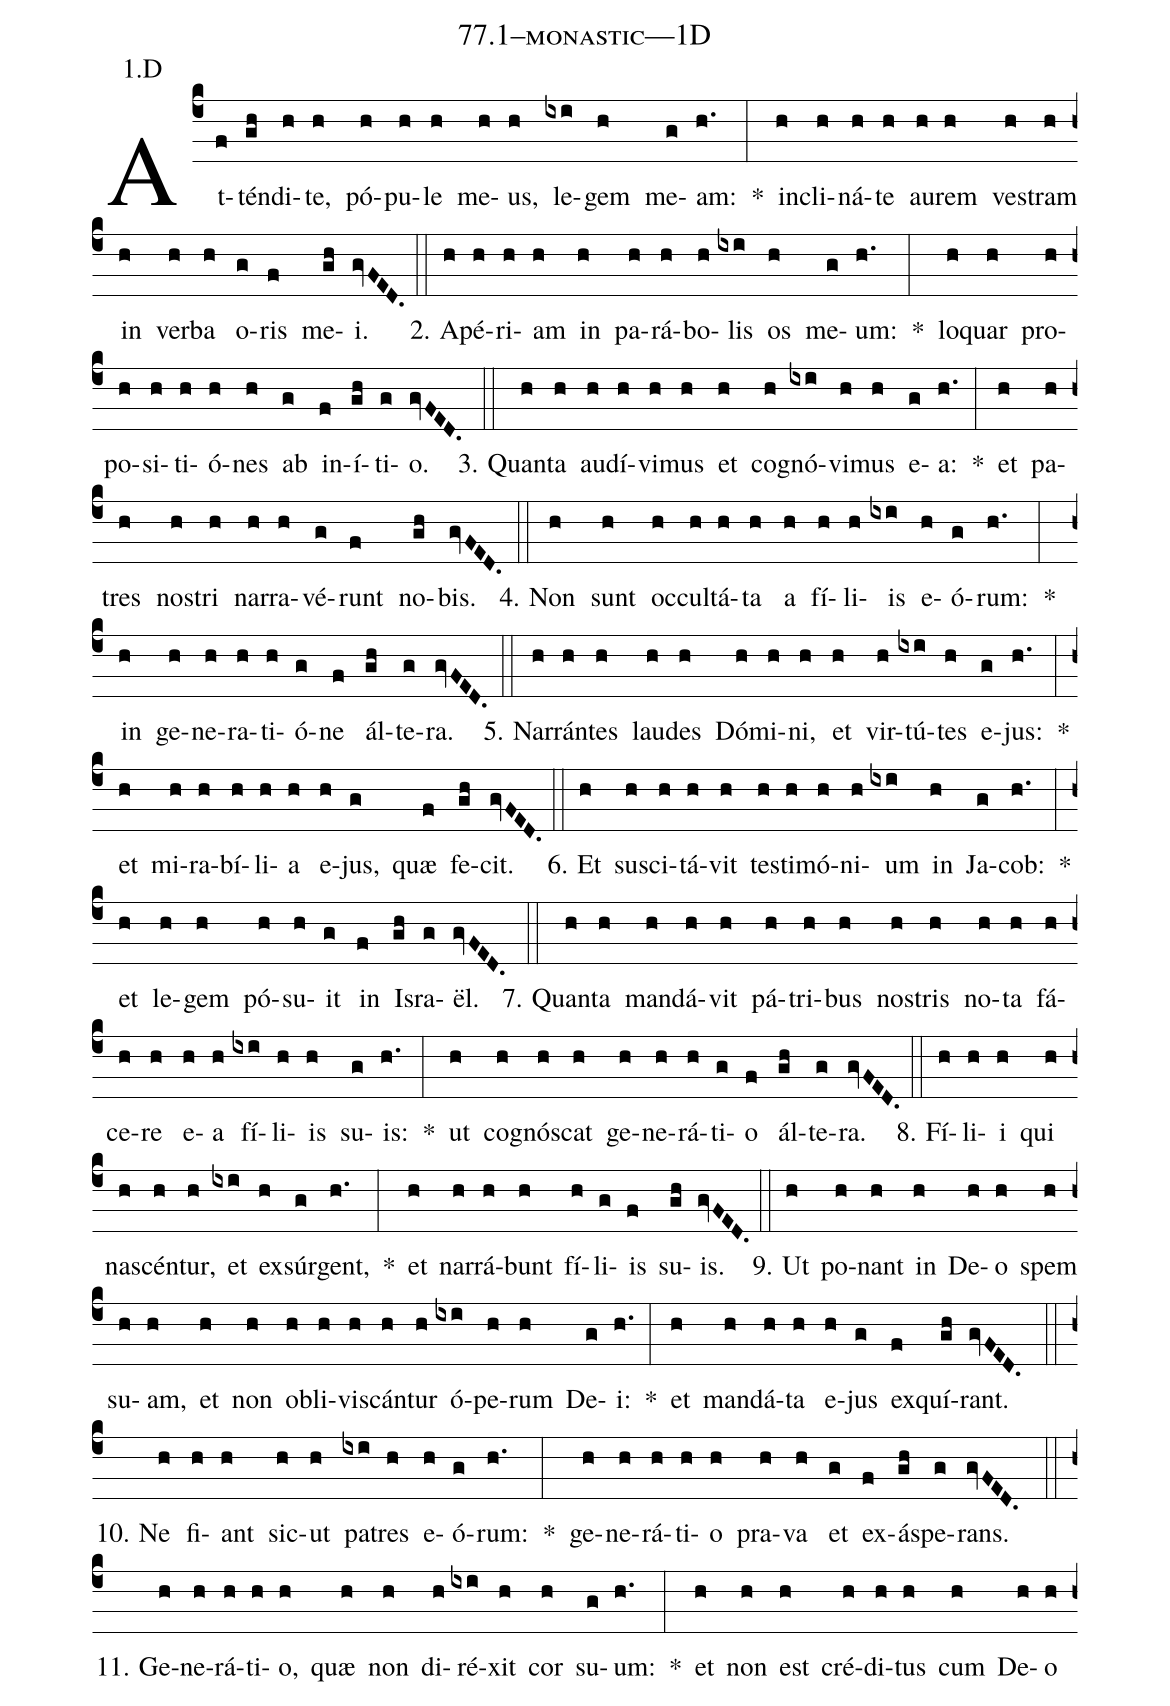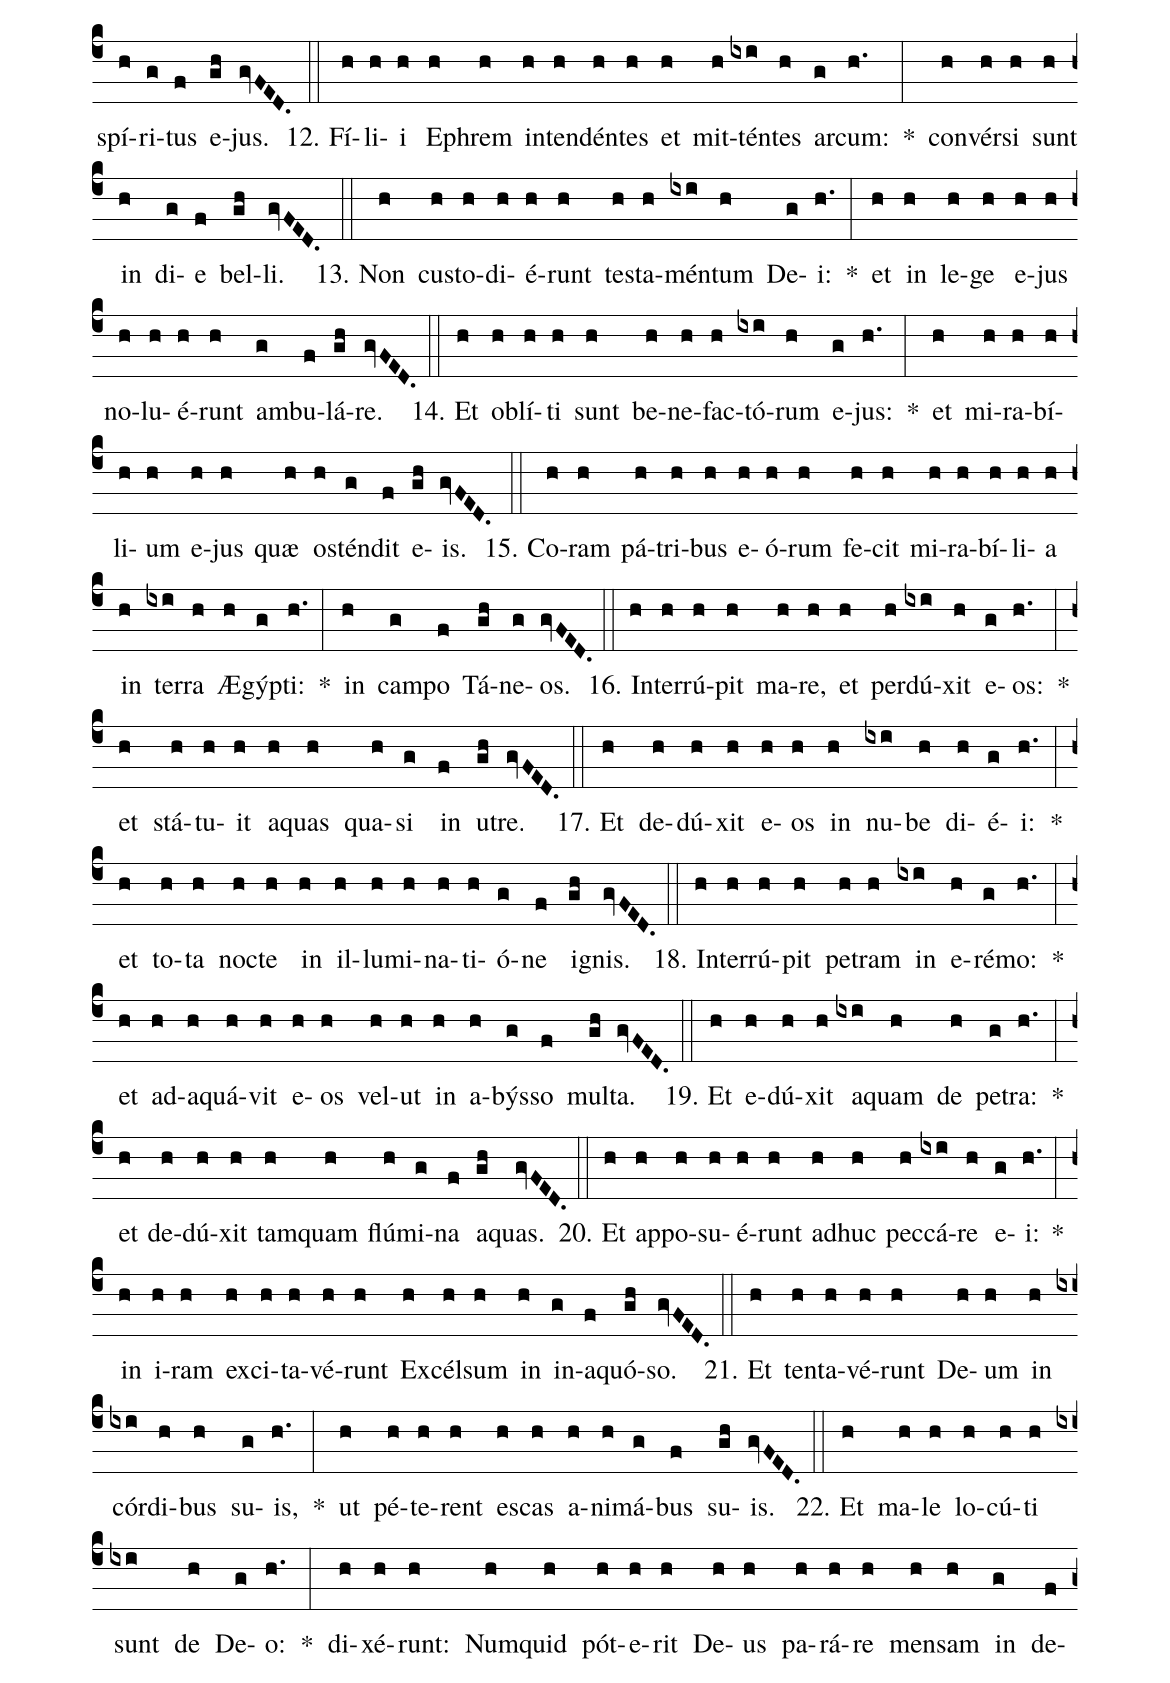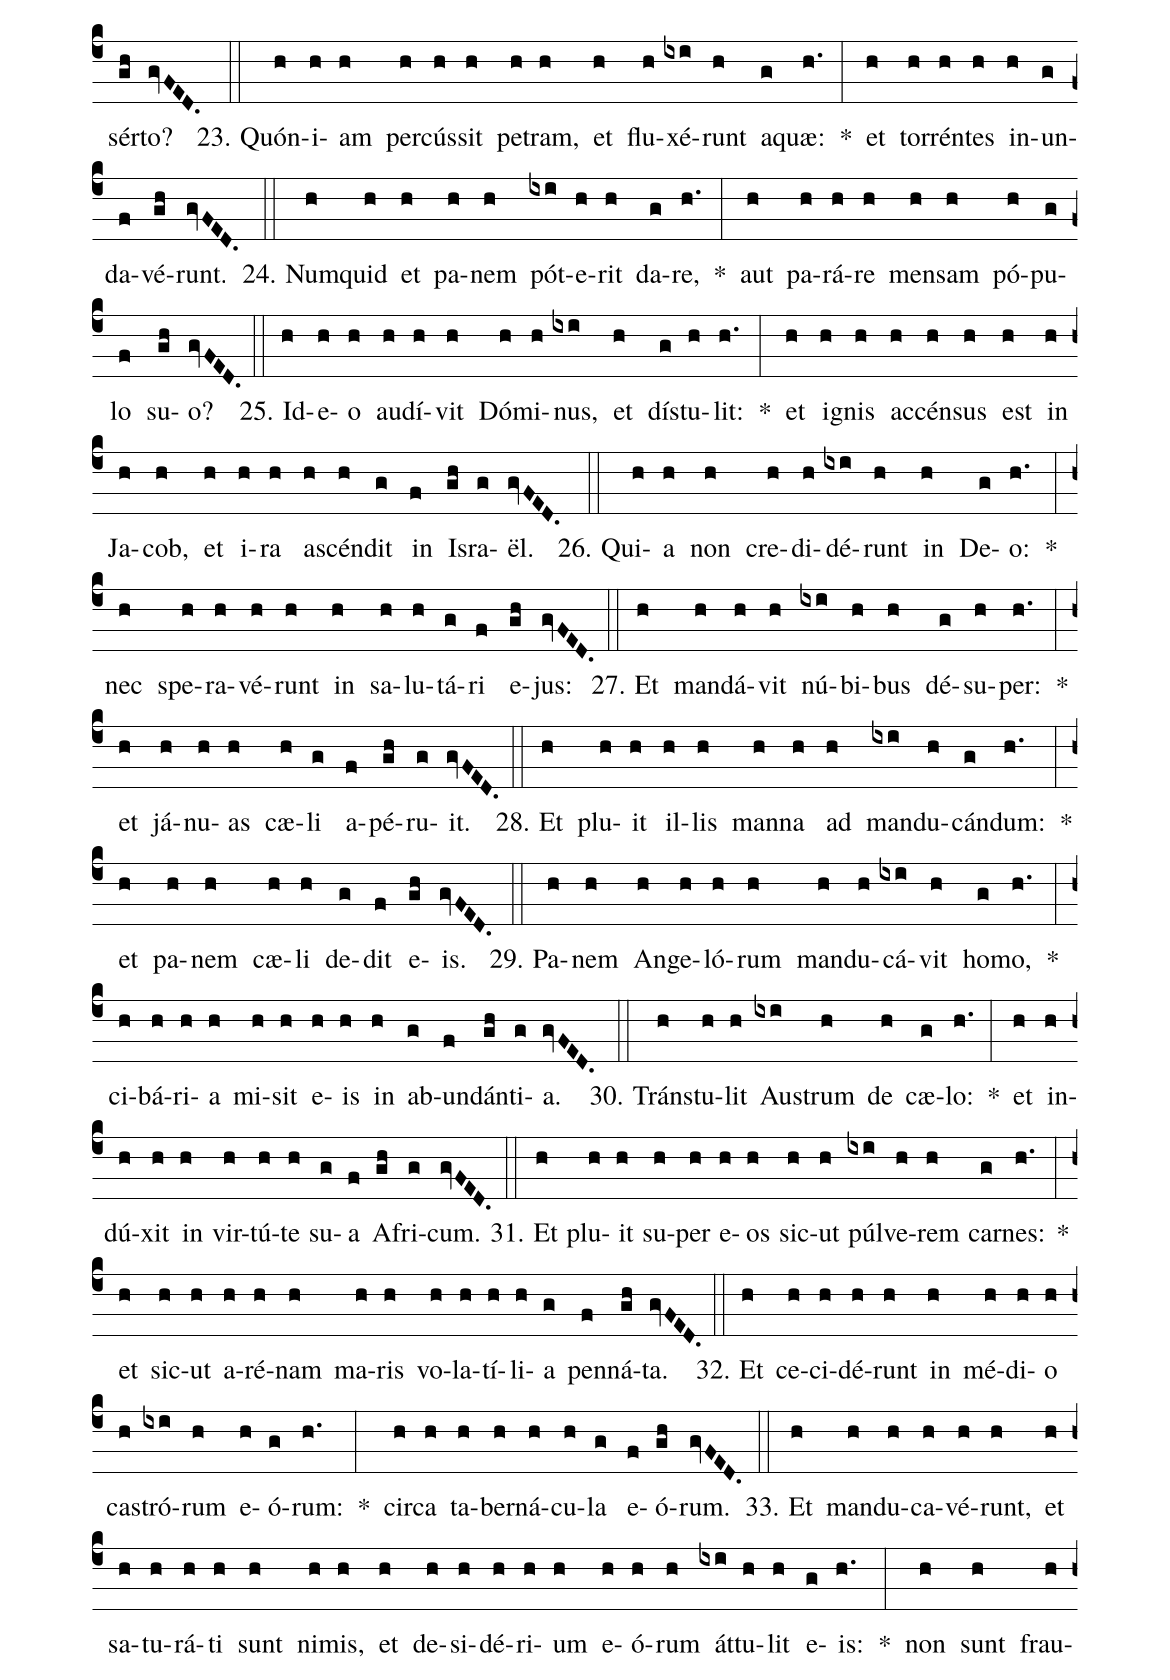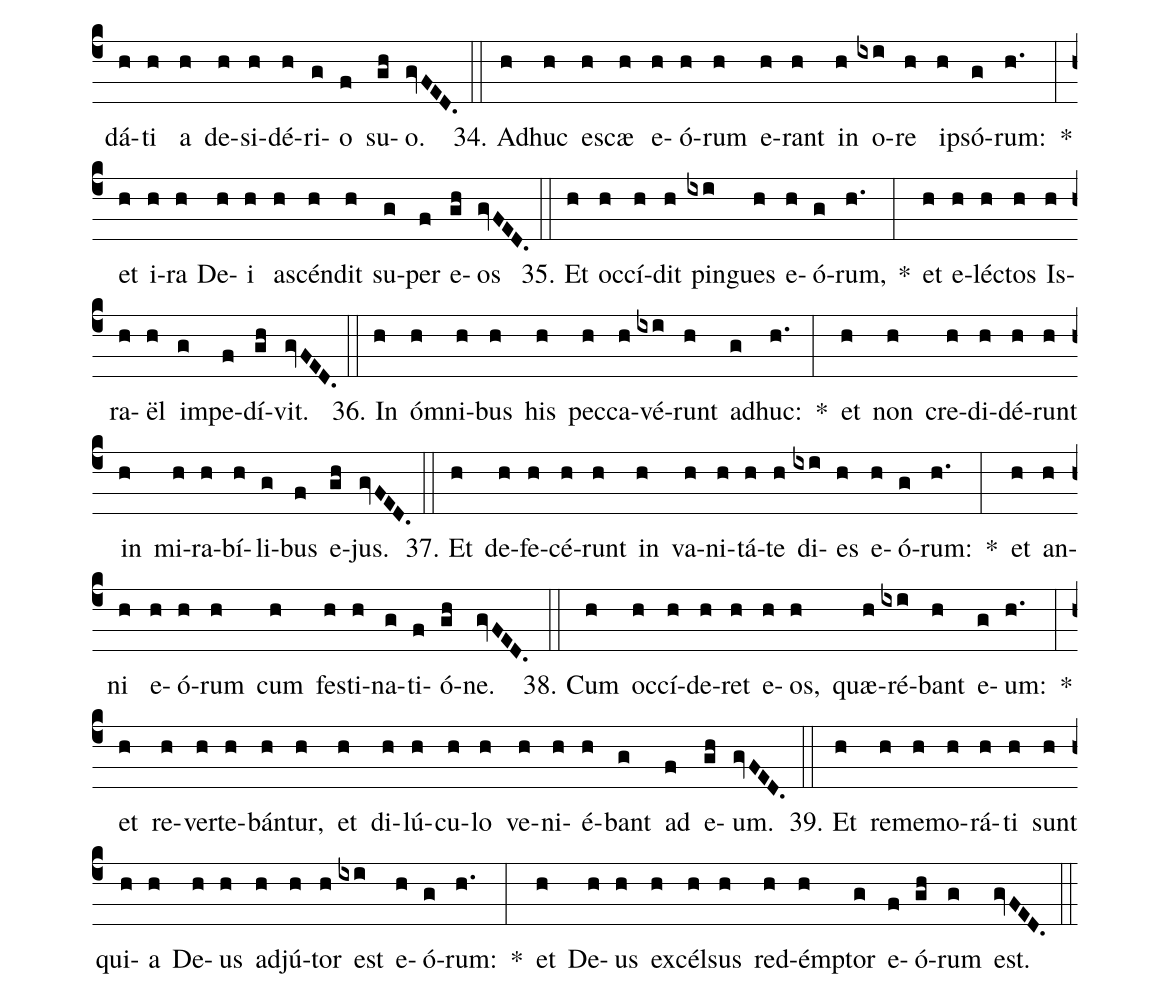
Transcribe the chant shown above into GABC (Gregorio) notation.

name: 77.1--monastic---1D;
annotation: 1.D;
%%
(c4)At(f)tén(gh)di(h)te,(h) pó(h)pu(h)le(h) me(h)us,(h) le(ixi)gem(h) me(g)am:(h.) *(:) in(h)cli(h)ná(h)te(h) au(h)rem(h) ves(h)tram(h) in(h) ver(h)ba(h) o(g)ris(f) me(gh)i.(gvFED.) (::)
2. A(h)pé(h)ri(h)am(h) in(h) pa(h)rá(h)bo(h)lis(ixi) os(h) me(g)um:(h.) *(:) lo(h)quar(h) pro(h)po(h)si(h)ti(h)ó(h)nes(h) ab(g) in(f)í(gh)ti(g)o.(gvFED.) (::)
3. Quan(h)ta(h) au(h)dí(h)vi(h)mus(h) et(h) co(h)gnó(ixi)vi(h)mus(h) e(g)a:(h.) *(:) et(h) pa(h)tres(h) nos(h)tri(h) nar(h)ra(h)vé(g)runt(f) no(gh)bis.(gvFED.) (::)
4. Non(h) sunt(h) oc(h)cul(h)tá(h)ta(h) a(h) fí(h)li(h)is(ixi) e(h)ó(g)rum:(h.) *(:) in(h) ge(h)ne(h)ra(h)ti(h)ó(g)ne(f) ál(gh)te(g)ra.(gvFED.) (::)
5. Nar(h)rán(h)tes(h) lau(h)des(h) Dó(h)mi(h)ni,(h) et(h) vir(h)tú(ixi)tes(h) e(g)jus:(h.) *(:) et(h) mi(h)ra(h)bí(h)li(h)a(h) e(h)jus,(g) quæ(f) fe(gh)cit.(gvFED.) (::)
6. Et(h) su(h)sci(h)tá(h)vit(h) tes(h)ti(h)mó(h)ni(h)um(ixi) in(h) Ja(g)cob:(h.) *(:) et(h) le(h)gem(h) pó(h)su(h)it(g) in(f) Is(gh)ra(g)ël.(gvFED.) (::)
7. Quan(h)ta(h) man(h)dá(h)vit(h) pá(h)tri(h)bus(h) nos(h)tris(h) no(h)ta(h) fá(h)ce(h)re(h) e(h)a(h) fí(ixi)li(h)is(h) su(g)is:(h.) *(:) ut(h) co(h)gnós(h)cat(h) ge(h)ne(h)rá(h)ti(g)o(f) ál(gh)te(g)ra.(gvFED.) (::)
8. Fí(h)li(h)i(h) qui(h) na(h)scén(h)tur,(h) et(ixi) ex(h)súr(g)gent,(h.) *(:) et(h) nar(h)rá(h)bunt(h) fí(h)li(g)is(f) su(gh)is.(gvFED.) (::)
9. Ut(h) po(h)nant(h) in(h) De(h)o(h) spem(h) su(h)am,(h) et(h) non(h) ob(h)li(h)vis(h)cán(h)tur(h) ó(ixi)pe(h)rum(h) De(g)i:(h.) *(:) et(h) man(h)dá(h)ta(h) e(h)jus(g) ex(f)quí(gh)rant.(gvFED.) (::)
10. Ne(h) fi(h)ant(h) sic(h)ut(h) pa(ixi)tres(h) e(h)ó(g)rum:(h.) *(:) ge(h)ne(h)rá(h)ti(h)o(h) pra(h)va(h) et(g) ex(f)ás(gh)pe(g)rans.(gvFED.) (::)
11. Ge(h)ne(h)rá(h)ti(h)o,(h) quæ(h) non(h) di(h)ré(ixi)xit(h) cor(h) su(g)um:(h.) *(:) et(h) non(h) est(h) cré(h)di(h)tus(h) cum(h) De(h)o(h) spí(h)ri(g)tus(f) e(gh)jus.(gvFED.) (::)
12. Fí(h)li(h)i(h) E(h)phrem(h) in(h)ten(h)dén(h)tes(h) et(h) mit(h)tén(ixi)tes(h) ar(g)cum:(h.) *(:) con(h)vér(h)si(h) sunt(h) in(h) di(g)e(f) bel(gh)li.(gvFED.) (::)
13. Non(h) cus(h)to(h)di(h)é(h)runt(h) tes(h)ta(h)mén(ixi)tum(h) De(g)i:(h.) *(:) et(h) in(h) le(h)ge(h) e(h)jus(h) no(h)lu(h)é(h)runt(h) am(g)bu(f)lá(gh)re.(gvFED.) (::)
14. Et(h) ob(h)lí(h)ti(h) sunt(h) be(h)ne(h)fac(h)tó(ixi)rum(h) e(g)jus:(h.) *(:) et(h) mi(h)ra(h)bí(h)li(h)um(h) e(h)jus(h) quæ(h) os(h)tén(g)dit(f) e(gh)is.(gvFED.) (::)
15. Co(h)ram(h) pá(h)tri(h)bus(h) e(h)ó(h)rum(h) fe(h)cit(h) mi(h)ra(h)bí(h)li(h)a(h) in(h) ter(ixi)ra(h) Æ(h)gýp(g)ti:(h.) *(:) in(h) cam(g)po(f) Tá(gh)ne(g)os.(gvFED.) (::)
16. In(h)ter(h)rú(h)pit(h) ma(h)re,(h) et(h) per(h)dú(ixi)xit(h) e(g)os:(h.) *(:) et(h) stá(h)tu(h)it(h) a(h)quas(h) qua(h)si(g) in(f) u(gh)tre.(gvFED.) (::)
17. Et(h) de(h)dú(h)xit(h) e(h)os(h) in(h) nu(ixi)be(h) di(h)é(g)i:(h.) *(:) et(h) to(h)ta(h) noc(h)te(h) in(h) il(h)lu(h)mi(h)na(h)ti(h)ó(g)ne(f) i(gh)gnis.(gvFED.) (::)
18. In(h)ter(h)rú(h)pit(h) pe(h)tram(h) in(ixi) e(h)ré(g)mo:(h.) *(:) et(h) ad(h)a(h)quá(h)vit(h) e(h)os(h) vel(h)ut(h) in(h) a(h)býs(g)so(f) mul(gh)ta.(gvFED.) (::)
19. Et(h) e(h)dú(h)xit(h) a(ixi)quam(h) de(h) pe(g)tra:(h.) *(:) et(h) de(h)dú(h)xit(h) tam(h)quam(h) flú(h)mi(g)na(f) a(gh)quas.(gvFED.) (::)
20. Et(h) ap(h)po(h)su(h)é(h)runt(h) ad(h)huc(h) pec(h)cá(ixi)re(h) e(g)i:(h.) *(:) in(h) i(h)ram(h) ex(h)ci(h)ta(h)vé(h)runt(h) Ex(h)cél(h)sum(h) in(h) in(g)a(f)quó(gh)so.(gvFED.) (::)
21. Et(h) ten(h)ta(h)vé(h)runt(h) De(h)um(h) in(h) cór(ixi)di(h)bus(h) su(g)is,(h.) *(:) ut(h) pé(h)te(h)rent(h) es(h)cas(h) a(h)ni(h)má(g)bus(f) su(gh)is.(gvFED.) (::)
22. Et(h) ma(h)le(h) lo(h)cú(h)ti(h) sunt(ixi) de(h) De(g)o:(h.) *(:) di(h)xé(h)runt:(h) Num(h)quid(h) pót(h)e(h)rit(h) De(h)us(h) pa(h)rá(h)re(h) men(h)sam(h) in(g) de(f)sér(gh)to?(gvFED.) (::)
23. Quón(h)i(h)am(h) per(h)cús(h)sit(h) pe(h)tram,(h) et(h) flu(h)xé(ixi)runt(h) a(g)quæ:(h.) *(:) et(h) tor(h)rén(h)tes(h) in(h)un(g)da(f)vé(gh)runt.(gvFED.) (::)
24. Num(h)quid(h) et(h) pa(h)nem(h) pót(ixi)e(h)rit(h) da(g)re,(h.) *(:) aut(h) pa(h)rá(h)re(h) men(h)sam(h) pó(h)pu(g)lo(f) su(gh)o?(gvFED.) (::)
25. Id(h)e(h)o(h) au(h)dí(h)vit(h) Dó(h)mi(h)nus,(ixi) et(h) dís(g)tu(h)lit:(h.) *(:) et(h) i(h)gnis(h) ac(h)cén(h)sus(h) est(h) in(h) Ja(h)cob,(h) et(h) i(h)ra(h) a(h)scén(h)dit(g) in(f) Is(gh)ra(g)ël.(gvFED.) (::)
26. Qui(h)a(h) non(h) cre(h)di(h)dé(ixi)runt(h) in(h) De(g)o:(h.) *(:) nec(h) spe(h)ra(h)vé(h)runt(h) in(h) sa(h)lu(h)tá(g)ri(f) e(gh)jus:(gvFED.) (::)
27. Et(h) man(h)dá(h)vit(h) nú(ixi)bi(h)bus(h) dé(g)su(h)per:(h.) *(:) et(h) já(h)nu(h)as(h) cæ(h)li(g) a(f)pé(gh)ru(g)it.(gvFED.) (::)
28. Et(h) plu(h)it(h) il(h)lis(h) man(h)na(h) ad(h) man(ixi)du(h)cán(g)dum:(h.) *(:) et(h) pa(h)nem(h) cæ(h)li(h) de(g)dit(f) e(gh)is.(gvFED.) (::)
29. Pa(h)nem(h) An(h)ge(h)ló(h)rum(h) man(h)du(h)cá(ixi)vit(h) ho(g)mo,(h.) *(:) ci(h)bá(h)ri(h)a(h) mi(h)sit(h) e(h)is(h) in(h) ab(g)un(f)dán(gh)ti(g)a.(gvFED.) (::)
30. Tráns(h)tu(h)lit(h) Aus(ixi)trum(h) de(h) cæ(g)lo:(h.) *(:) et(h) in(h)dú(h)xit(h) in(h) vir(h)tú(h)te(h) su(g)a(f) A(gh)fri(g)cum.(gvFED.) (::)
31. Et(h) plu(h)it(h) su(h)per(h) e(h)os(h) sic(h)ut(h) púl(ixi)ve(h)rem(h) car(g)nes:(h.) *(:) et(h) sic(h)ut(h) a(h)ré(h)nam(h) ma(h)ris(h) vo(h)la(h)tí(h)li(h)a(g) pen(f)ná(gh)ta.(gvFED.) (::)
32. Et(h) ce(h)ci(h)dé(h)runt(h) in(h) mé(h)di(h)o(h) cas(h)tró(ixi)rum(h) e(h)ó(g)rum:(h.) *(:) cir(h)ca(h) ta(h)ber(h)ná(h)cu(h)la(g) e(f)ó(gh)rum.(gvFED.) (::)
33. Et(h) man(h)du(h)ca(h)vé(h)runt,(h) et(h) sa(h)tu(h)rá(h)ti(h) sunt(h) ni(h)mis,(h) et(h) de(h)si(h)dé(h)ri(h)um(h) e(h)ó(h)rum(h) át(ixi)tu(h)lit(h) e(g)is:(h.) *(:) non(h) sunt(h) frau(h)dá(h)ti(h) a(h) de(h)si(h)dé(h)ri(g)o(f) su(gh)o.(gvFED.) (::)
34. Ad(h)huc(h) e(h)scæ(h) e(h)ó(h)rum(h) e(h)rant(h) in(h) o(ixi)re(h) ip(h)só(g)rum:(h.) *(:) et(h) i(h)ra(h) De(h)i(h) a(h)scén(h)dit(h) su(g)per(f) e(gh)os(gvFED.) (::)
35. Et(h) oc(h)cí(h)dit(h) pin(ixi)gues(h) e(h)ó(g)rum,(h.) *(:) et(h) e(h)léc(h)tos(h) Is(h)ra(h)ël(h) im(g)pe(f)dí(gh)vit.(gvFED.) (::)
36. In(h) óm(h)ni(h)bus(h) his(h) pec(h)ca(h)vé(ixi)runt(h) ad(g)huc:(h.) *(:) et(h) non(h) cre(h)di(h)dé(h)runt(h) in(h) mi(h)ra(h)bí(h)li(g)bus(f) e(gh)jus.(gvFED.) (::)
37. Et(h) de(h)fe(h)cé(h)runt(h) in(h) va(h)ni(h)tá(h)te(h) di(ixi)es(h) e(h)ó(g)rum:(h.) *(:) et(h) an(h)ni(h) e(h)ó(h)rum(h) cum(h) fes(h)ti(h)na(g)ti(f)ó(gh)ne.(gvFED.) (::)
38. Cum(h) oc(h)cí(h)de(h)ret(h) e(h)os,(h) quæ(h)ré(ixi)bant(h) e(g)um:(h.) *(:) et(h) re(h)ver(h)te(h)bán(h)tur,(h) et(h) di(h)lú(h)cu(h)lo(h) ve(h)ni(h)é(h)bant(g) ad(f) e(gh)um.(gvFED.) (::)
39. Et(h) re(h)me(h)mo(h)rá(h)ti(h) sunt(h) qui(h)a(h) De(h)us(h) ad(h)jú(h)tor(h) est(ixi) e(h)ó(g)rum:(h.) *(:) et(h) De(h)us(h) ex(h)cél(h)sus(h) red(h)émp(h)tor(g) e(f)ó(gh)rum(g) est.(gvFED.) (::)
